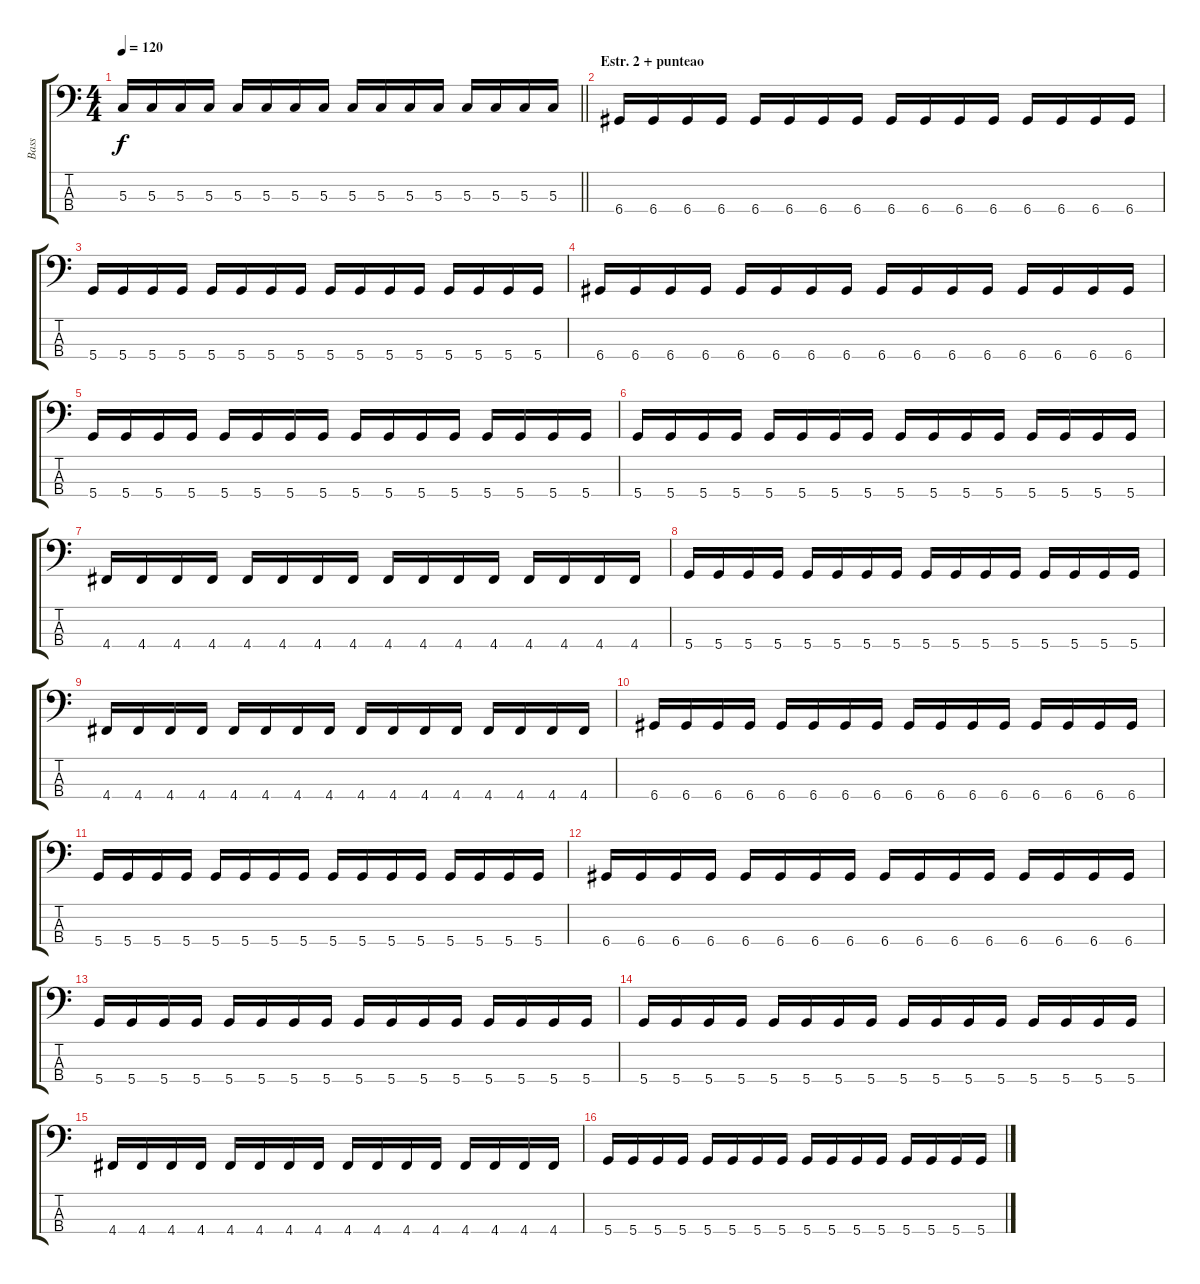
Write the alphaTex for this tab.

\track ("Bass" "Bass") {instrument electricbassfinger}
\staff {score tabs}
\tuning (F2 C2 G1 D1) {hide}
\ts (4 4)
\tempo 120
\clef f4
\barLineRight lightlight
\ks c
5.3.16{dy f} 5.3.16 5.3.16 5.3.16 5.3.16 5.3.16 5.3.16 5.3.16 5.3.16 5.3.16 5.3.16 5.3.16 5.3.16 5.3.16 5.3.16 5.3.16 |
\section ("" "Estr. 2 + punteao")
6.4.16 6.4.16 6.4.16 6.4.16 6.4.16 6.4.16 6.4.16 6.4.16 6.4.16 6.4.16 6.4.16 6.4.16 6.4.16 6.4.16 6.4.16 6.4.16 |
5.4.16 5.4.16 5.4.16 5.4.16 5.4.16 5.4.16 5.4.16 5.4.16 5.4.16 5.4.16 5.4.16 5.4.16 5.4.16 5.4.16 5.4.16 5.4.16 |
6.4.16 6.4.16 6.4.16 6.4.16 6.4.16 6.4.16 6.4.16 6.4.16 6.4.16 6.4.16 6.4.16 6.4.16 6.4.16 6.4.16 6.4.16 6.4.16 |
5.4.16 5.4.16 5.4.16 5.4.16 5.4.16 5.4.16 5.4.16 5.4.16 5.4.16 5.4.16 5.4.16 5.4.16 5.4.16 5.4.16 5.4.16 5.4.16 |
5.4.16 5.4.16 5.4.16 5.4.16 5.4.16 5.4.16 5.4.16 5.4.16 5.4.16 5.4.16 5.4.16 5.4.16 5.4.16 5.4.16 5.4.16 5.4.16 |
4.4.16 4.4.16 4.4.16 4.4.16 4.4.16 4.4.16 4.4.16 4.4.16 4.4.16 4.4.16 4.4.16 4.4.16 4.4.16 4.4.16 4.4.16 4.4.16 |
5.4.16 5.4.16 5.4.16 5.4.16 5.4.16 5.4.16 5.4.16 5.4.16 5.4.16 5.4.16 5.4.16 5.4.16 5.4.16 5.4.16 5.4.16 5.4.16 |
4.4.16 4.4.16 4.4.16 4.4.16 4.4.16 4.4.16 4.4.16 4.4.16 4.4.16 4.4.16 4.4.16 4.4.16 4.4.16 4.4.16 4.4.16 4.4.16 |
6.4.16 6.4.16 6.4.16 6.4.16 6.4.16 6.4.16 6.4.16 6.4.16 6.4.16 6.4.16 6.4.16 6.4.16 6.4.16 6.4.16 6.4.16 6.4.16 |
5.4.16 5.4.16 5.4.16 5.4.16 5.4.16 5.4.16 5.4.16 5.4.16 5.4.16 5.4.16 5.4.16 5.4.16 5.4.16 5.4.16 5.4.16 5.4.16 |
6.4.16 6.4.16 6.4.16 6.4.16 6.4.16 6.4.16 6.4.16 6.4.16 6.4.16 6.4.16 6.4.16 6.4.16 6.4.16 6.4.16 6.4.16 6.4.16 |
5.4.16 5.4.16 5.4.16 5.4.16 5.4.16 5.4.16 5.4.16 5.4.16 5.4.16 5.4.16 5.4.16 5.4.16 5.4.16 5.4.16 5.4.16 5.4.16 |
5.4.16 5.4.16 5.4.16 5.4.16 5.4.16 5.4.16 5.4.16 5.4.16 5.4.16 5.4.16 5.4.16 5.4.16 5.4.16 5.4.16 5.4.16 5.4.16 |
4.4.16 4.4.16 4.4.16 4.4.16 4.4.16 4.4.16 4.4.16 4.4.16 4.4.16 4.4.16 4.4.16 4.4.16 4.4.16 4.4.16 4.4.16 4.4.16 |
5.4.16 5.4.16 5.4.16 5.4.16 5.4.16 5.4.16 5.4.16 5.4.16 5.4.16 5.4.16 5.4.16 5.4.16 5.4.16 5.4.16 5.4.16 5.4.16
